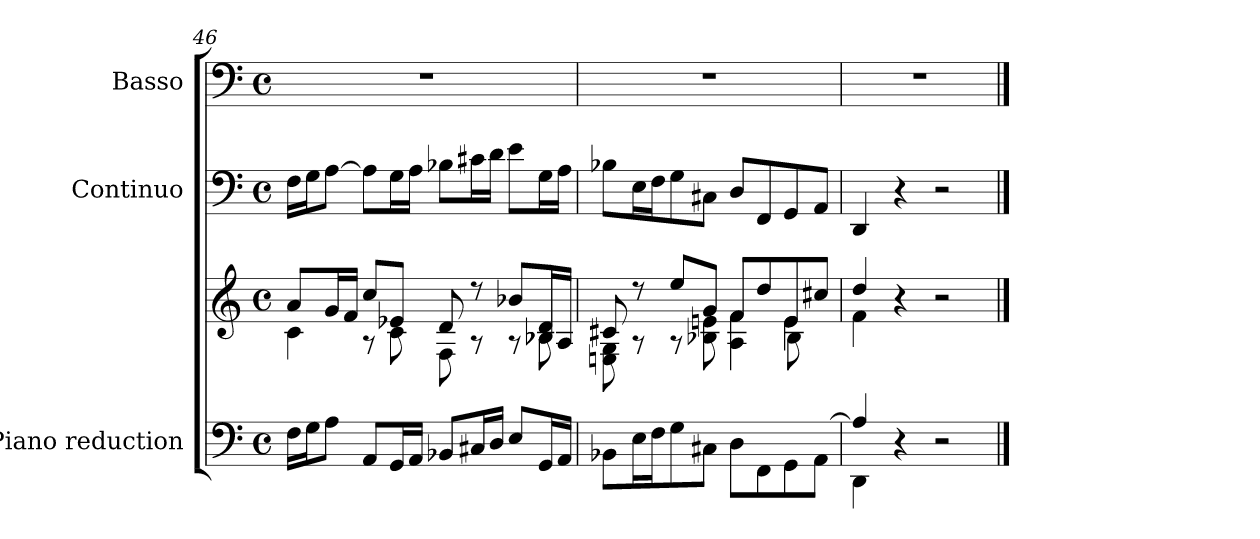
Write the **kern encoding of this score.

**kern	**kern	**kern	**kern
*part3	*part3	*part2	*part1
*staff4	*staff3	*staff2	*staff1
*I"Piano reduction	*	*I"Continuo	*I"Basso
*I'Pno	*	*	*
*clefF4	*clefG2	*clefF4	*clefF4
*k[]	*k[]	*k[]	*k[]
*M4/4	*M4/4	*M4/4	*M4/4
*met(c)	*met(c)	*met(c)	*met(c)
=46	=46	=46	=46
*	*^	*	*
*	*	*^	*	*
16F\LL	8a/L	4c\	2ryy	16F\LL	1r
16G\J	.	.	.	16G\J	.
8A\J	16g/L	.	.	[8A\J	.
.	16f/JJ	.	.	.	.
8AA/L	8cc/L	8r	.	8A\L]	.
16GG/L	8e-X/J	8c\	.	16G\L	.
16AA/JJ	.	.	.	16A\JJ	.
8BB-X/L	8d/	8F\	4ryy	8B-X\L	.
16C#X/L	8r	8r	.	16c#X\L	.
16D/JJ	.	.	.	16d\JJ	.
8E/L	8b-X/L	8r	8ryy	8e\L	.
16GG/L	8d/J	8B-X\	16B-/LL	16G\L	.
16AA/JJ	.	.	16A/JJ	16A\JJ	.
=47	=47	=47	=47	=47	=47
*^	*	*	*	*	*
2ryy	8BB-X\L	8c#X/	8En\ 8G\	2.ryy	8B-X\L	1r
.	16E\L	8r	8r	.	16E\L	.
.	16F\J	.	.	.	16F\J	.
.	8G\	8ee/L	8r	.	8G\	.
.	8C#X\J	8g/J	8B-X\ 8en\	.	8C#X\J	.
4ryy	8D\L	8f/L	4A\ 4f\	.	8D/L	.
.	8FF\	8dd/	.	.	8FF/	.
8ryy	8GG\	8e/	4e\	8B-\L	8GG/	.
[8A/J	8AA\J	8cc#X/J	.	8ryy	8AA/J	.
*	*	*	*v	*v	*	*
!!LO:LB:g=z
=48	=48	=48	=48	=48	=48
4A/]	4DD\	4dd/	4f\	4DD/	1r
4r	4ryy	4r	4ryy	4r	.
2r	2ryy	2r	2ryy	2r	.
*v	*v	*	*	*	*
*	*v	*v	*	*
==	==	==	==
*-	*-	*-	*-
